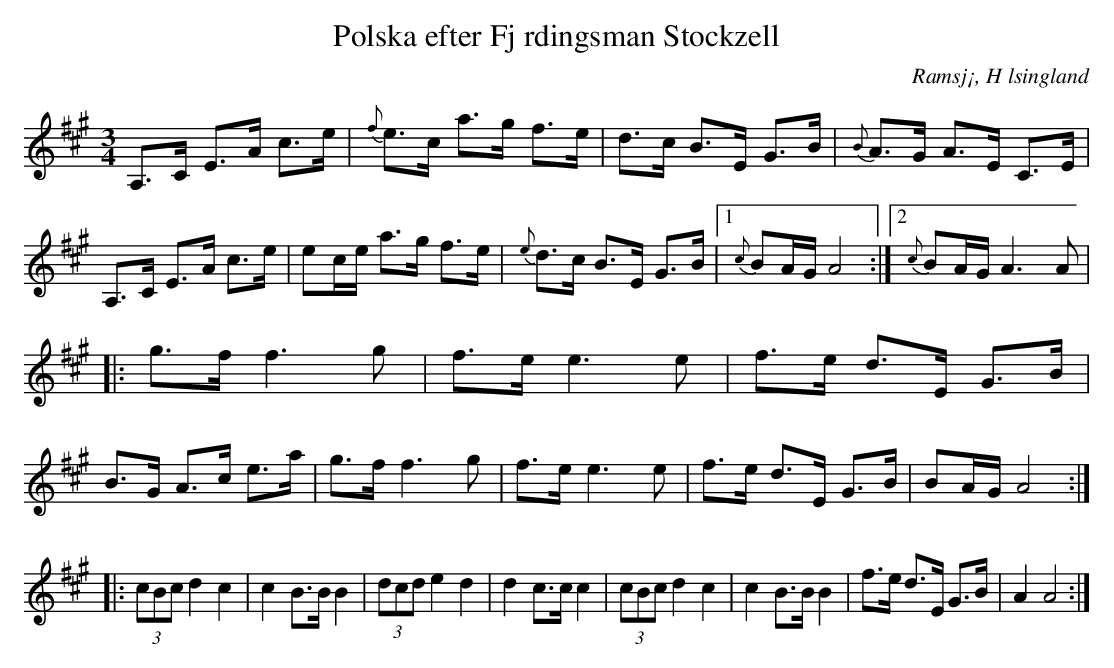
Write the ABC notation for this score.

X:1
T: Polska efter Fj rdingsman Stockzell
O: Ramsj¡, H lsingland
M:3/4
L:1/8
K:A
A,>C E>A c>e|{f}e>c a>g f>e| d>c B>E G>B |{B}A>G A>E C>E|A,>C E>A c>e|ec/e/ a>g f>e| {e}d>c B>E G>B |1 {c}BA/G/ A4:|2{c}BA/G/ A2>A2|
|:g>f f2>g2|f>e e2>e2|f>e d>E G>B|B>G A>c e>a|g>f f2>g2|f>e e2>e2|f>e d>E G>B|BA/G/ A4 :|
|:(3cBc d2 c2|c2 B>B B2|(3dcd e2 d2|d2 c>c c2|(3cBc d2 c2|c2 B>B B2|f>e d>E G>B|A2 A4:|
